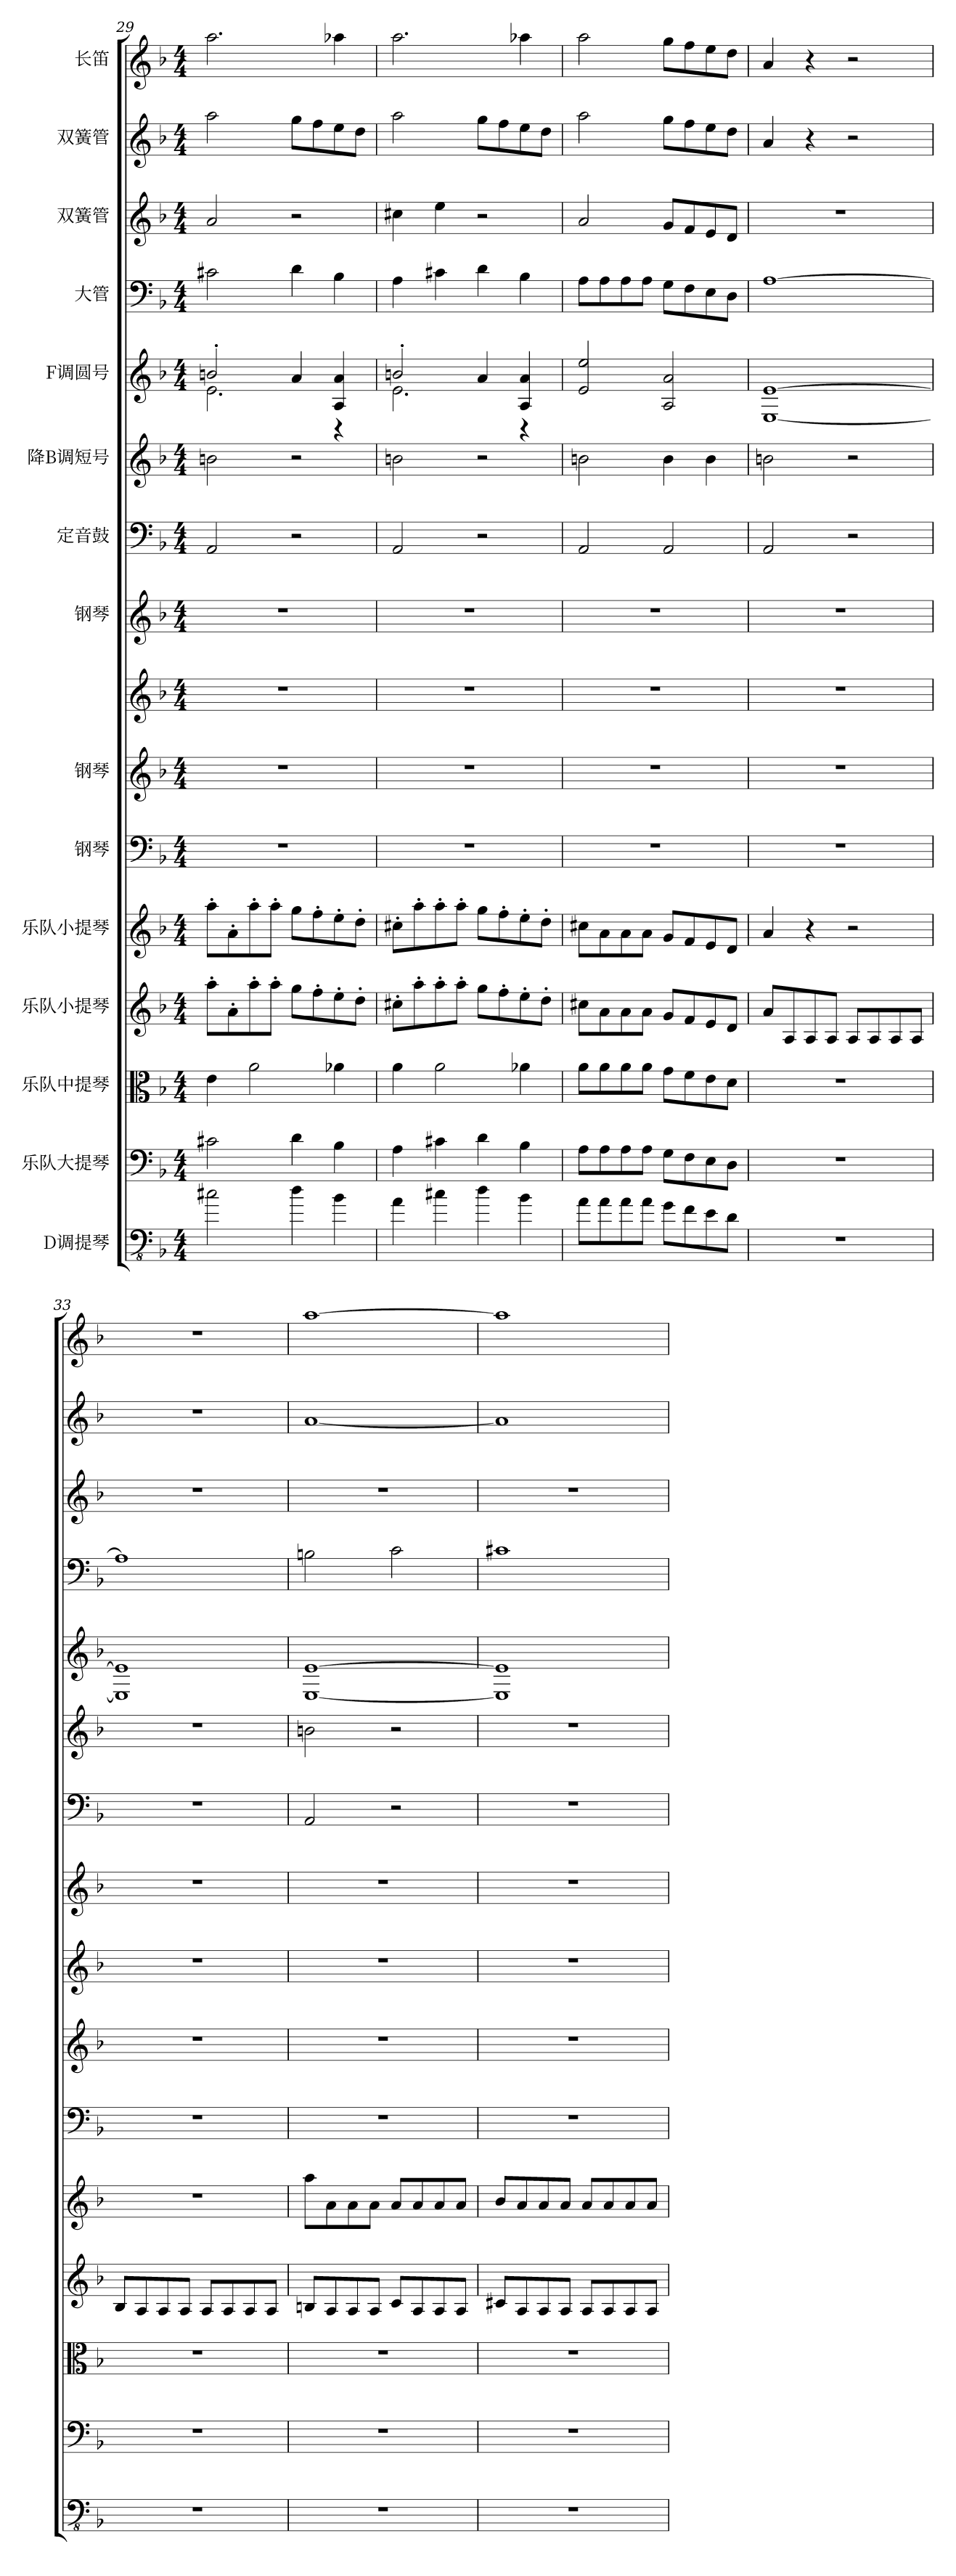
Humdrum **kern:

**kern	**kern	**kern	**kern	**kern	**kern	**kern	**kern	**kern	**kern	**kern	**kern	**kern	**kern	**kern	**kern
*part15	*part14	*part13	*part12	*part11	*part10	*part9	*part9	*part8	*part7	*part6	*part5	*part4	*part3	*part2	*part1
*staff16	*staff15	*staff14	*staff13	*staff12	*staff11	*staff10	*staff9	*staff8	*staff7	*staff6	*staff5	*staff4	*staff3	*staff2	*staff1
*I"D调提琴	*I"乐队大提琴	*I"乐队中提琴	*I"乐队小提琴	*I"乐队小提琴	*I"钢琴	*I"钢琴	*	*I"钢琴	*I"定音鼓	*I"降B调短号	*I"F调圆号	*I"大管	*I"双簧管	*I"双簧管	*I"长笛
*clefFv4	*clefF4	*clefC3	*clefG2	*clefG2	*clefF4	*clefG2	*clefG2	*clefG2	*clefF4	*clefG2	*clefG2	*clefF4	*clefG2	*clefG2	*clefG2
*ITrd7c12	*	*	*	*	*	*	*	*	*	*ITrd1c2	*ITrd4c7	*	*	*	*
*k[b-]	*k[b-]	*k[b-]	*k[b-]	*k[b-]	*k[b-]	*k[b-]	*k[b-]	*k[b-]	*k[b-]	*k[b-e-a-]	*k[b-e-]	*k[b-]	*k[b-]	*k[b-]	*k[b-]
*M4/4	*M4/4	*M4/4	*M4/4	*M4/4	*M4/4	*M4/4	*M4/4	*M4/4	*M4/4	*M4/4	*M4/4	*M4/4	*M4/4	*M4/4	*M4/4
=29	=29	=29	=29	=29	=29	=29	=29	=29	=29	=29	=29	=29	=29	=29	=29
*	*	*	*	*	*	*	*	*	*	*	*^	*	*	*	*
2C#X\	2c#X\	4e\	8aa'\L	8aa'\L	1r	1r	1r	1r	2AA/	2an\	2en'/	2.A\	2c#X\	2a/	2aa\	2.aa\
.	.	.	8a'\	8a'\	.	.	.	.	.	.	.	.	.	.	.	.
.	.	2a\	8aa'\	8aa'\	.	.	.	.	.	.	.	.	.	.	.	.
.	.	.	8aa'\J	8aa'\J	.	.	.	.	.	.	.	.	.	.	.	.
4D\	4d\	.	8gg\L	8gg\L	.	.	.	.	2r	2r	4d/	.	4d\	2r	8gg\L	.
.	.	.	8ff'\	8ff'\	.	.	.	.	.	.	.	.	.	.	8ff\	.
4BB-\	4B-\	4a-X\	8ee'\	8ee'\	.	.	.	.	.	.	4D/ 4d/	4r	4B-\	.	8ee\	4aa-X\
.	.	.	8dd'\J	8dd'\J	.	.	.	.	.	.	.	.	.	.	8dd\J	.
!!LO:PB:g=z
=30	=30	=30	=30	=30	=30	=30	=30	=30	=30	=30	=30	=30	=30	=30	=30	=30
4AA\	4A\	4a\	8cc#X'\L	8cc#X'\L	1r	1r	1r	1r	2AA/	2an\	2en'/	2.A\	4A\	4cc#X\	2aa\	2.aa\
.	.	.	8aa'\	8aa'\	.	.	.	.	.	.	.	.	.	.	.	.
4C#X\	4c#X\	2a\	8aa'\	8aa'\	.	.	.	.	.	.	.	.	4c#X\	4ee\	.	.
.	.	.	8aa'\J	8aa'\J	.	.	.	.	.	.	.	.	.	.	.	.
4D\	4d\	.	8gg\L	8gg\L	.	.	.	.	2r	2r	4d/	.	4d\	2r	8gg\L	.
.	.	.	8ff'\	8ff'\	.	.	.	.	.	.	.	.	.	.	8ff\	.
4BB-\	4B-\	4a-X\	8ee'\	8ee'\	.	.	.	.	.	.	4D/ 4d/	4r	4B-\	.	8ee\	4aa-X\
.	.	.	8dd'\J	8dd'\J	.	.	.	.	.	.	.	.	.	.	8dd\J	.
*	*	*	*	*	*	*	*	*	*	*	*v	*v	*	*	*	*
=31	=31	=31	=31	=31	=31	=31	=31	=31	=31	=31	=31	=31	=31	=31	=31
8AA\L	8A\L	8a\L	8cc#X\L	8cc#X\L	1r	1r	1r	1r	2AA/	2an\	2A/ 2a/	8A\L	2a/	2aa\	2aa\
8AA\	8A\	8a\	8a\	8a\	.	.	.	.	.	.	.	8A\	.	.	.
8AA\	8A\	8a\	8a\	8a\	.	.	.	.	.	.	.	8A\	.	.	.
8AA\J	8A\J	8a\J	8a\J	8a\J	.	.	.	.	.	.	.	8A\J	.	.	.
8GG\L	8G\L	8g\L	8g/L	8g/L	.	.	.	.	2AA/	4a\	2D/ 2d/	8G\L	8g/L	8gg\L	8gg\L
8FF\	8F\	8f\	8f/	8f/	.	.	.	.	.	.	.	8F\	8f/	8ff\	8ff\
8EE\	8E\	8e\	8e/	8e/	.	.	.	.	.	4a\	.	8E\	8e/	8ee\	8ee\
8DD\J	8D\J	8d\J	8d/J	8d/J	.	.	.	.	.	.	.	8D\J	8d/J	8dd\J	8dd\J
=32	=32	=32	=32	=32	=32	=32	=32	=32	=32	=32	=32	=32	=32	=32	=32
1r	1r	1r	8a/L	4a/	1r	1r	1r	1r	2AA/	2an\	[1AA [1A	[1A	1r	4a/	4a/
.	.	.	8A/	.	.	.	.	.	.	.	.	.	.	.	.
.	.	.	8A/	4r	.	.	.	.	.	.	.	.	.	4r	4r
.	.	.	8A/J	.	.	.	.	.	.	.	.	.	.	.	.
.	.	.	8A/L	2r	.	.	.	.	2r	2r	.	.	.	2r	2r
.	.	.	8A/	.	.	.	.	.	.	.	.	.	.	.	.
.	.	.	8A/	.	.	.	.	.	.	.	.	.	.	.	.
.	.	.	8A/J	.	.	.	.	.	.	.	.	.	.	.	.
=33	=33	=33	=33	=33	=33	=33	=33	=33	=33	=33	=33	=33	=33	=33	=33
1r	1r	1r	8B-/L	1r	1r	1r	1r	1r	1r	1r	1AA] 1A]	1A]	1r	1r	1r
.	.	.	8A/	.	.	.	.	.	.	.	.	.	.	.	.
.	.	.	8A/	.	.	.	.	.	.	.	.	.	.	.	.
.	.	.	8A/J	.	.	.	.	.	.	.	.	.	.	.	.
.	.	.	8A/L	.	.	.	.	.	.	.	.	.	.	.	.
.	.	.	8A/	.	.	.	.	.	.	.	.	.	.	.	.
.	.	.	8A/	.	.	.	.	.	.	.	.	.	.	.	.
.	.	.	8A/J	.	.	.	.	.	.	.	.	.	.	.	.
!!LO:PB:g=z
=34	=34	=34	=34	=34	=34	=34	=34	=34	=34	=34	=34	=34	=34	=34	=34
1r	1r	1r	8Bn/L	8aa\L	1r	1r	1r	1r	2AA/	2an\	[1AA [1A	2Bn\	1r	[1a	[1aa
.	.	.	8A/	8a\	.	.	.	.	.	.	.	.	.	.	.
.	.	.	8A/	8a\	.	.	.	.	.	.	.	.	.	.	.
.	.	.	8A/J	8a\J	.	.	.	.	.	.	.	.	.	.	.
.	.	.	8c/L	8a/L	.	.	.	.	2r	2r	.	2c\	.	.	.
.	.	.	8A/	8a/	.	.	.	.	.	.	.	.	.	.	.
.	.	.	8A/	8a/	.	.	.	.	.	.	.	.	.	.	.
.	.	.	8A/J	8a/J	.	.	.	.	.	.	.	.	.	.	.
=35	=35	=35	=35	=35	=35	=35	=35	=35	=35	=35	=35	=35	=35	=35	=35
1r	1r	1r	8c#X/L	8b-/L	1r	1r	1r	1r	1r	1r	1AA] 1A]	1c#X	1r	1a]	1aa]
.	.	.	8A/	8a/	.	.	.	.	.	.	.	.	.	.	.
.	.	.	8A/	8a/	.	.	.	.	.	.	.	.	.	.	.
.	.	.	8A/J	8a/J	.	.	.	.	.	.	.	.	.	.	.
.	.	.	8A/L	8a/L	.	.	.	.	.	.	.	.	.	.	.
.	.	.	8A/	8a/	.	.	.	.	.	.	.	.	.	.	.
.	.	.	8A/	8a/	.	.	.	.	.	.	.	.	.	.	.
.	.	.	8A/J	8a/J	.	.	.	.	.	.	.	.	.	.	.
=	=	=	=	=	=	=	=	=	=	=	=	=	=	=	=
*-	*-	*-	*-	*-	*-	*-	*-	*-	*-	*-	*-	*-	*-	*-	*-
